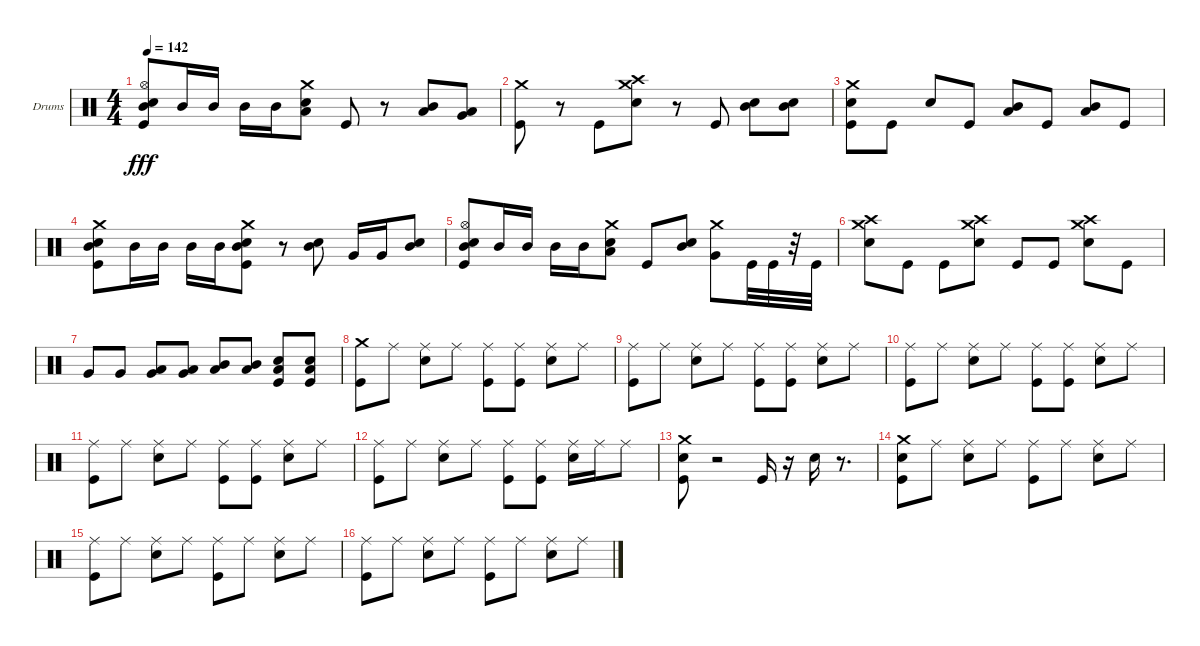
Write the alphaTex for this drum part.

\bracketExtendMode groupsimilarinstruments
\firstSystemTrackNameOrientation horizontal
\otherSystemsTrackNameOrientation horizontal
\track ("Александр Манякин" "Drums") {instrument percussion}
\staff {score}
\articulation defaults
\ts (4 4)
\tempo 142
\clef neutral
\ks c
("Kick (hit)" "Hi-Hat (open)" "Snare (hit) 2" "Mid Tom (hit)").8{dy fff} "Mid Tom (hit)".16 "Mid Tom (hit)".16 "Mid Tom (hit)".16 "Mid Tom (hit)".16 ("Low Tom (hit)" "Crash medium (hit)" "Snare (hit) 2").8 "Kick (hit)".8 r.8 ("Mid Tom (hit)" "Low Tom (hit)").8 ("Low Tom (hit)" "Very Low Tom (hit)").8 |
("Kick (hit)" "Crash medium (hit)").8 r.8 "Kick (hit)".8 ("Crash medium (hit)" "Crash high (hit)" "Snare (hit) 2").8 r.8 "Kick (hit)".8 ("Mid Tom (hit)" "Snare (hit) 2").8 ("Mid Tom (hit)" "Snare (hit) 2").8 |
("Snare (hit) 2" "Crash medium (hit)" "Kick (hit)").8 "Kick (hit)".8 "Snare (hit) 2".8 "Kick (hit)".8 ("Mid Tom (hit)" "Low Tom (hit)").8 "Kick (hit)".8 ("Mid Tom (hit)" "Low Tom (hit)").8 "Kick (hit)".8 |
("Crash medium (hit)" "Kick (hit)" "Mid Tom (hit)" "Snare (hit) 2").8 "Mid Tom (hit)".16 "Mid Tom (hit)".16 "Mid Tom (hit)".16 "Mid Tom (hit)".16 ("Kick (hit)" "Crash medium (hit)" "Mid Tom (hit)" "Snare (hit) 2").8 r.8 ("Mid Tom (hit)" "Snare (hit) 2").8 "Very Low Tom (hit)".16 "Very Low Tom (hit)".16 ("Mid Tom (hit)" "Snare (hit) 2").8 |
("Kick (hit)" "Hi-Hat (open)" "Snare (hit) 2" "Mid Tom (hit)").8 "Mid Tom (hit)".16 "Mid Tom (hit)".16 "Mid Tom (hit)".16 "Mid Tom (hit)".16 ("Low Tom (hit)" "Crash medium (hit)" "Snare (hit) 2").8 "Kick (hit)".8 ("Snare (hit) 2" "Mid Tom (hit)").8 ("Crash medium (hit)" "Very Low Tom (hit)").8 "Kick (hit)".32 "Kick (hit)".32 r.32 "Kick (hit)".32 |
("Crash medium (hit)" "Crash high (hit)" "Snare (hit) 2").8 "Kick (hit)".8 "Kick (hit)".8 ("Crash high (hit)" "Crash medium (hit)" "Snare (hit) 2").8 "Kick (hit)".8 "Kick (hit)".8 ("Crash high (hit)" "Crash medium (hit)" "Snare (hit) 2").8 "Kick (hit)".8 |
"Very Low Tom (hit)".8 "Very Low Tom (hit)".8 ("Very Low Tom (hit)" "Low Tom (hit)").8 ("Very Low Tom (hit)" "Low Tom (hit)").8 ("Low Tom (hit)" "Mid Tom (hit)").8 ("Low Tom (hit)" "Mid Tom (hit)").8 ("Kick (hit)" "Low Tom (hit)" "Snare (hit) 2").8 ("Kick (hit)" "Low Tom (hit)" "Snare (hit) 2").8 |
("Crash medium (hit)" "Kick (hit)").8 "Ride (middle)".8 ("Snare (hit) 2" "Ride (middle)").8 "Ride (middle)".8 ("Kick (hit)" "Ride (middle)").8 ("Kick (hit)" "Ride (middle)").8 ("Snare (hit) 2" "Ride (middle)").8 "Ride (middle)".8 |
("Kick (hit)" "Ride (middle)").8 "Ride (middle)".8 ("Snare (hit) 2" "Ride (middle)").8 "Ride (middle)".8 ("Kick (hit)" "Ride (middle)").8 ("Kick (hit)" "Ride (middle)").8 ("Snare (hit) 2" "Ride (middle)").8 "Ride (middle)".8 |
("Kick (hit)" "Ride (middle)").8 "Ride (middle)".8 ("Snare (hit) 2" "Ride (middle)").8 "Ride (middle)".8 ("Kick (hit)" "Ride (middle)").8 ("Kick (hit)" "Ride (middle)").8 ("Snare (hit) 2" "Ride (middle)").8 "Ride (middle)".8 |
("Kick (hit)" "Ride (middle)").8 "Ride (middle)".8 ("Snare (hit) 2" "Ride (middle)").8 "Ride (middle)".8 ("Kick (hit)" "Ride (middle)").8 ("Kick (hit)" "Ride (middle)").8 ("Snare (hit) 2" "Ride (middle)").8 "Ride (middle)".8 |
("Ride (middle)" "Kick (hit)").8 "Ride (middle)".8 ("Ride (middle)" "Snare (hit) 2").8 "Ride (middle)".8 ("Kick (hit)" "Ride (middle)").8 ("Kick (hit)" "Ride (middle)").8 ("Snare (hit) 2" "Ride (middle)").16 "Ride (middle)".16 "Ride (middle)".8 |
("Crash medium (hit)" "Snare (hit) 2" "Kick (hit)").8 r.2 "Kick (hit)".16 r.16 "Snare (hit) 2".16 r.8{d} |
("Snare (hit) 2" "Crash medium (hit)" "Kick (hit)").8 "Ride (middle)".8 ("Ride (middle)" "Snare (hit) 2").8 "Ride (middle)".8 ("Ride (middle)" "Kick (hit)").8 "Ride (middle)".8 ("Ride (middle)" "Snare (hit) 2").8 "Ride (middle)".8 |
("Ride (middle)" "Kick (hit)").8 "Ride (middle)".8 ("Ride (middle)" "Snare (hit) 2").8 "Ride (middle)".8 ("Ride (middle)" "Kick (hit)").8 "Ride (middle)".8 ("Ride (middle)" "Snare (hit) 2").8 "Ride (middle)".8 |
("Ride (middle)" "Kick (hit)").8 "Ride (middle)".8 ("Ride (middle)" "Snare (hit) 2").8 "Ride (middle)".8 ("Ride (middle)" "Kick (hit)").8 "Ride (middle)".8 ("Ride (middle)" "Snare (hit) 2").8 "Ride (middle)".8
